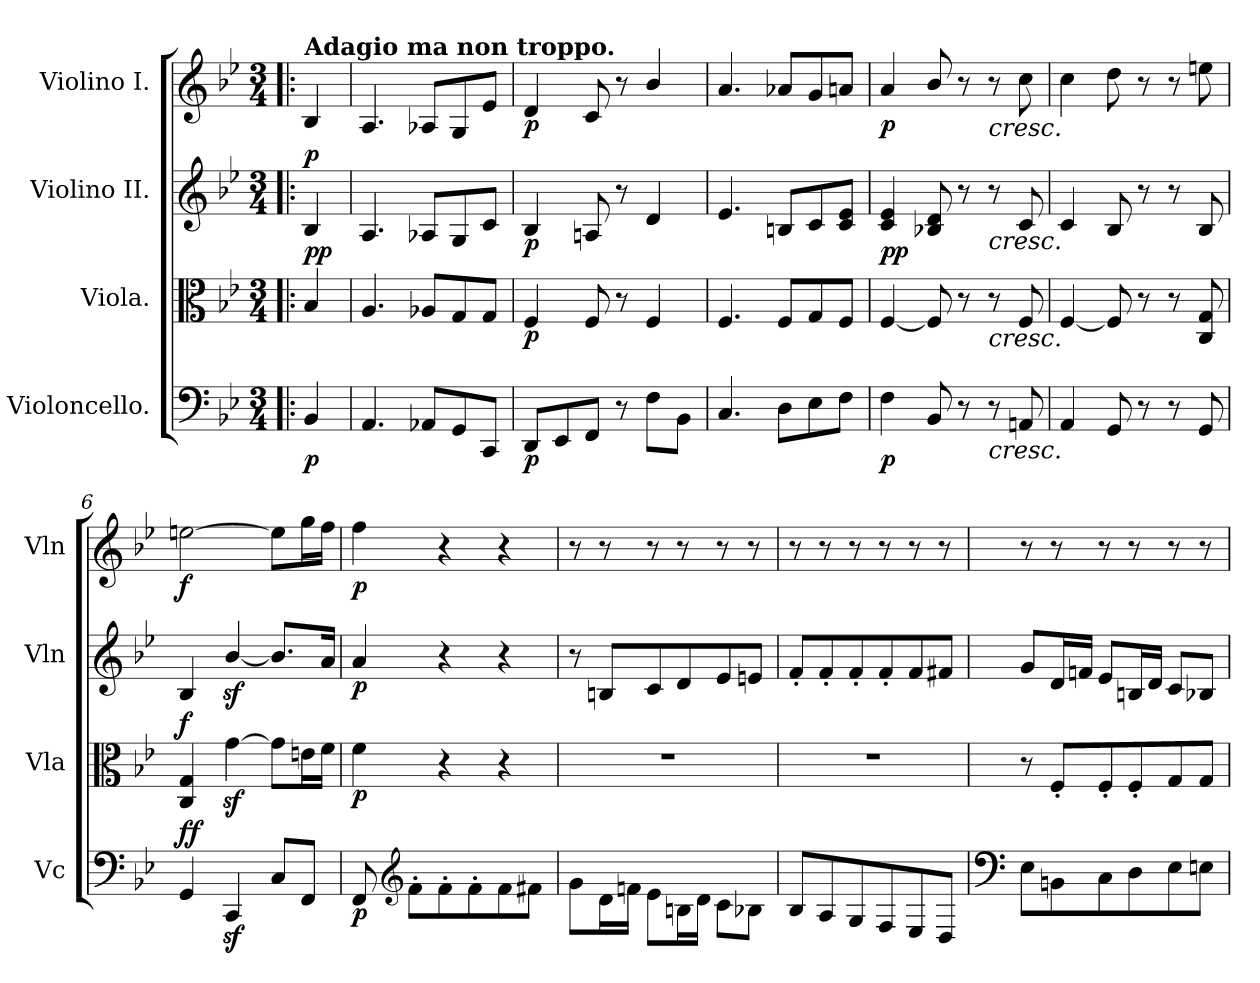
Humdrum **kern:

**kern	**dynam	**kern	**dynam	**kern	**dynam	**kern	**dynam
*part4	*part4	*part3	*part3	*part2	*part2	*part1	*part1
*staff4	*staff4	*staff3	*staff3	*staff2	*staff2	*staff1	*staff1
*I"Violoncello.	*	*I"Viola.	*	*I"Violino II.	*	*I"Violino I.	*
*I'Vc	*	*I'Vla	*	*I'Vln	*	*I'Vln	*
*clefF4	*	*clefC3	*	*clefG2	*	*clefG2	*
*k[b-e-]	*	*k[b-e-]	*	*k[b-e-]	*	*k[b-e-]	*
*B-:	*	*B-:	*	*B-:	*	*B-:	*
*M3/4	*	*M3/4	*	*M3/4	*	*M3/4	*
=!|:	=!|:	=!|:	=!|:	=!|:	=!|:	=!|:	=!|:
!	!	!	!	!	!	!LO:TX:a:B:t=Adagio ma non troppo.	!
!	!LO:DY:b	!	!LO:DY:b	!	!	!	!
!	!	!	!LO:DY:n=1:a	!	!LO:DY:a	!	!
4BB-/	p	4B-/	p p	4B-/	p	4B-/	.
=1	=1	=1	=1	=1	=1	=1	=1
4.AA/	.	4.A/	.	4.A/	.	4.A/	.
8AA-X/L	.	8A-X/L	.	8A-X/L	.	8A-X/L	.
8GG/	.	8G/	.	8G/	.	8G/	.
8CC/J	.	8G/J	.	8c/J	.	8e-/J	.
=2	=2	=2	=2	=2	=2	=2	=2
!	!LO:DY:b	!	!LO:DY:b	!	!LO:DY:b	!	!LO:DY:b
8DD/L	p	4F/	p	4B-/	p	4d/	p
8EE-/	.	.	.	.	.	.	.
8FF/J	.	8F/	.	8An/	.	8c/	.
8r	.	8r	.	8r	.	8r	.
8F\L	.	4F/	.	4d/	.	4b-/	.
8BB-\J	.	.	.	.	.	.	.
=3	=3	=3	=3	=3	=3	=3	=3
4.C/	.	4.F/	.	4.e-/	.	4.a/	.
8D\L	.	8F/L	.	8Bn/L	.	8a-X/L	.
8E-\	.	8G/	.	8c/	.	8g/	.
8F\J	.	8F/J	.	8c/ 8e-/J	.	8an/J	.
=4	=4	=4	=4	=4	=4	=4	=4
!	!LO:DY:b	!	!LO:DY:b	!	!	!	!
!	!	!	!LO:DY:n=1:a	!	!	!	!LO:DY:b
4F\	p	[4F/	p p	4c/ 4e-/	.	4a/	p
8BB-/	.	8F/]	.	8B-X/ 8d/	.	8b-/	.
8r	.	8r	.	8r	.	8r	.
!	!	!	!	!	!	!LO:TX:b:i:t=cresc.	!
!	!	!	!	!LO:TX:b:i:t=cresc.	!	!	!
!	!	!LO:TX:b:i:t=cresc.	!	!	!	!	!
!LO:TX:b:i:t=cresc.	!	!	!	!	!	!	!
8r	.	8r	.	8r	.	8r	.
8AAn/	.	8F/	.	8c/	.	8cc\	.
=5	=5	=5	=5	=5	=5	=5	=5
4AA/	.	[4F/	.	4c/	.	4cc\	.
8GG/	.	8F/]	.	8B-/	.	8dd\	.
8r	.	8r	.	8r	.	8r	.
8r	.	8r	.	8r	.	8r	.
8GG/	.	8C/ 8G/	.	8B-/	.	8een\	.
!!LO:LB:g=z
=6	=6	=6	=6	=6	=6	=6	=6
!	!LO:DY:b	!	!	!	!	!	!
!	!LO:DY:n=1:a	!	!LO:DY:a	!	!	!	!LO:DY:b
4GG/	f f	4C/ 4G/	f	4B-/	.	[2een\	f
4CCz</	.	[4gz<\	.	[4b-z</	.	.	.
8C/L	.	8g\L]	.	8.b-/L]	.	8ee\L]	.
8FF/J	.	16en\L	.	.	.	16gg\L	.
.	.	16f\JJ	.	16a/Jk	.	16ff\JJ	.
!!LO:LB:g=z
=7	=7	=7	=7	=7	=7	=7	=7
!	!LO:DY:b	!	!LO:DY:b	!	!LO:DY:b	!	!LO:DY:b
8FF/	p	4f\	p	4a/	p	4ff\	p
*clefG2	*	*	*	*	*	*	*
8f'\L	.	.	.	.	.	.	.
8f'\	.	4r	.	4r	.	4r	.
8f'\	.	.	.	.	.	.	.
8f\	.	4r	.	4r	.	4r	.
8f#X\J	.	.	.	.	.	.	.
=8	=8	=8	=8	=8	=8	=8	=8
8g\L	.	2.r	.	8r	.	8r	.
16d\L	.	.	.	8Bn/L	.	8r	.
16fn\JJ	.	.	.	.	.	.	.
8e-\L	.	.	.	8c/	.	8r	.
16Bn\L	.	.	.	8d/	.	8r	.
16d\JJ	.	.	.	.	.	.	.
8c\L	.	.	.	8e-/	.	8r	.
8B-X\J	.	.	.	8en/J	.	8r	.
=9	=9	=9	=9	=9	=9	=9	=9
8B-/L	.	2.r	.	8f'/L	.	8r	.
8A/	.	.	.	8f'/	.	8r	.
8G/	.	.	.	8f'/	.	8r	.
8F/	.	.	.	8f'/	.	8r	.
8E-/	.	.	.	8f/	.	8r	.
8D/J	.	.	.	8f#X/J	.	8r	.
=10	=10	=10	=10	=10	=10	=10	=10
*clefF4	*	*	*	*	*	*	*
8E-\L	.	8r	.	8g/L	.	8r	.
8BBn\	.	8F'/L	.	16d/L	.	8r	.
.	.	.	.	16fn/JJ	.	.	.
8C\	.	8F'/	.	8e-/L	.	8r	.
8D\	.	8F'/	.	16Bn/L	.	8r	.
.	.	.	.	16d/JJ	.	.	.
8E-\	.	8G/	.	8c/L	.	8r	.
8En\J	.	8G/J	.	8B-X/J	.	8r	.
=	=	=	=	=	=	=	=
*-	*-	*-	*-	*-	*-	*-	*-
